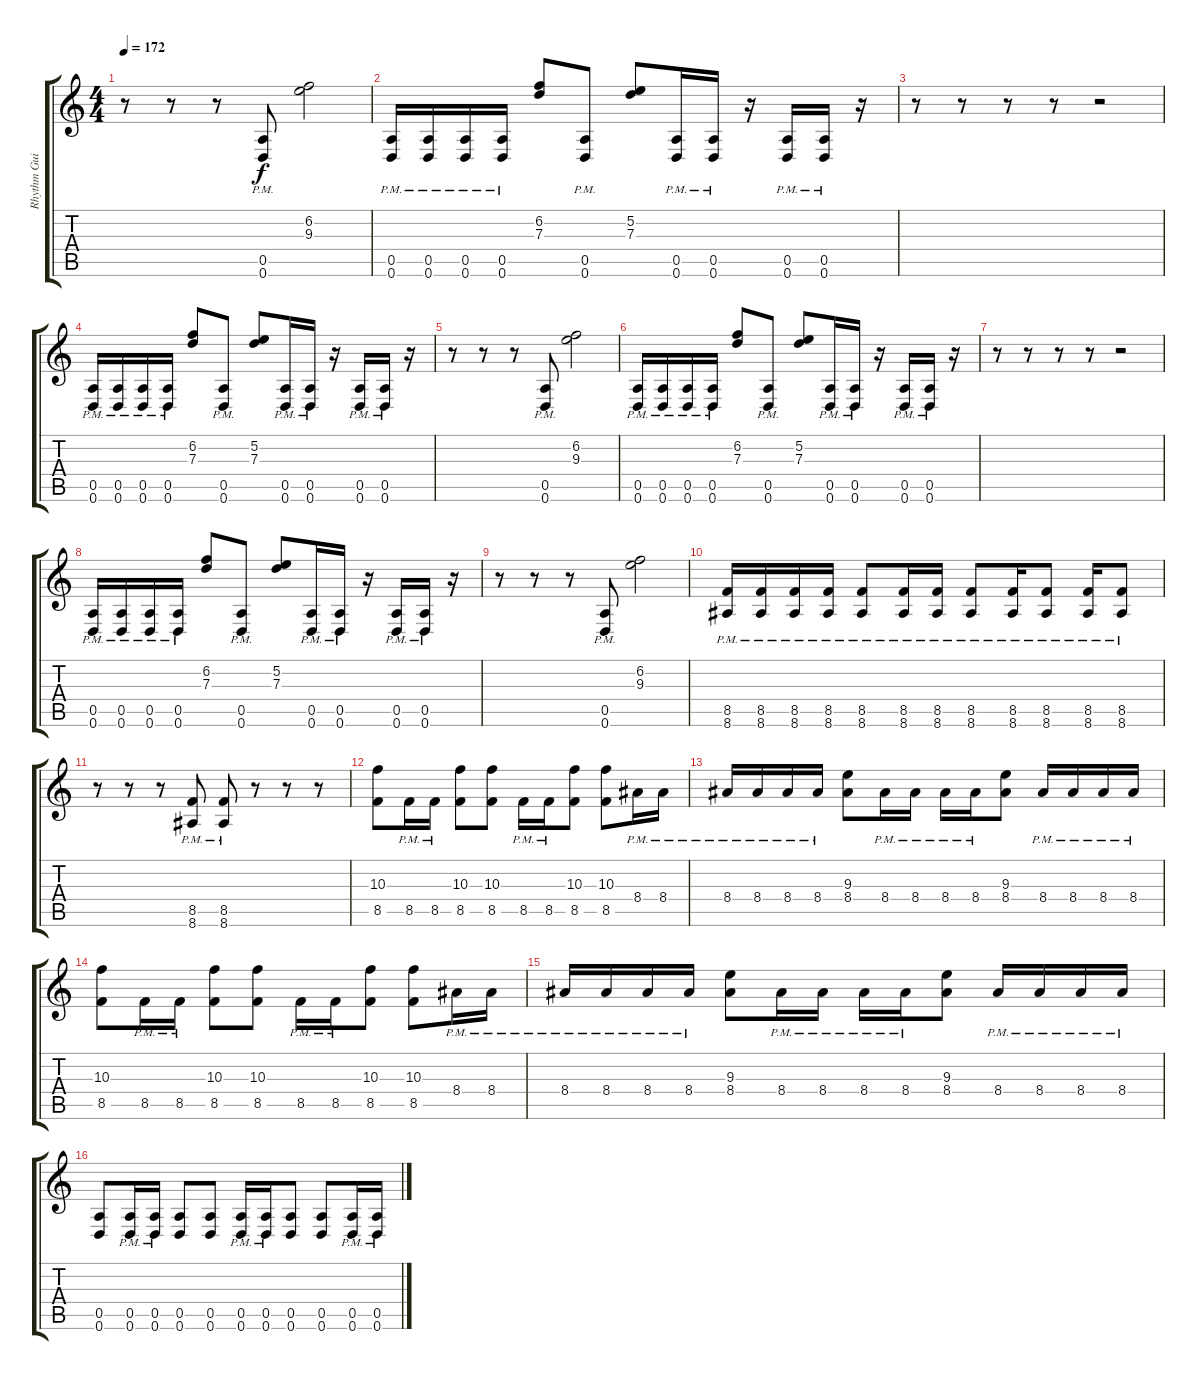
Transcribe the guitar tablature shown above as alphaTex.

\track ("Rhythm Guitar 1" "Rhythm Gui") {instrument distortionguitar}
\staff {score tabs}
\tuning (E4 B3 G3 D3 A2 D2) {hide}
\ts (4 4)
\tempo 172
\clef g2
\ks c
r.8{dy f} r.8 r.8 (0.5{pm} 0.6{pm}).8 (6.2 9.3).2 |
(0.5{pm} 0.6{pm}).16 (0.5{pm} 0.6{pm}).16 (0.5{pm} 0.6{pm}).16 (0.5{pm} 0.6{pm}).16 (6.2 7.3).8 (0.5{pm} 0.6{pm}).8 (5.2 7.3).8 (0.5{pm} 0.6{pm}).16 (0.5{pm} 0.6{pm}).16 r.16 (0.5{pm} 0.6{pm}).16 (0.5{pm} 0.6{pm}).16 r.16 |
r.8 r.8 r.8 r.8 r.2 |
(0.5{pm} 0.6{pm}).16 (0.5{pm} 0.6{pm}).16 (0.5{pm} 0.6{pm}).16 (0.5{pm} 0.6{pm}).16 (6.2 7.3).8 (0.5{pm} 0.6{pm}).8 (5.2 7.3).8 (0.5{pm} 0.6{pm}).16 (0.5{pm} 0.6{pm}).16 r.16 (0.5{pm} 0.6{pm}).16 (0.5{pm} 0.6{pm}).16 r.16 |
r.8 r.8 r.8 (0.5{pm} 0.6{pm}).8 (6.2 9.3).2 |
(0.5{pm} 0.6{pm}).16 (0.5{pm} 0.6{pm}).16 (0.5{pm} 0.6{pm}).16 (0.5{pm} 0.6{pm}).16 (6.2 7.3).8 (0.5{pm} 0.6{pm}).8 (5.2 7.3).8 (0.5{pm} 0.6{pm}).16 (0.5{pm} 0.6{pm}).16 r.16 (0.5{pm} 0.6{pm}).16 (0.5{pm} 0.6{pm}).16 r.16 |
r.8 r.8 r.8 r.8 r.2 |
(0.5{pm} 0.6{pm}).16 (0.5{pm} 0.6{pm}).16 (0.5{pm} 0.6{pm}).16 (0.5{pm} 0.6{pm}).16 (6.2 7.3).8 (0.5{pm} 0.6{pm}).8 (5.2 7.3).8 (0.5{pm} 0.6{pm}).16 (0.5{pm} 0.6{pm}).16 r.16 (0.5{pm} 0.6{pm}).16 (0.5{pm} 0.6{pm}).16 r.16 |
r.8 r.8 r.8 (0.5{pm} 0.6{pm}).8 (6.2 9.3).2 |
(8.5{pm} 8.6{pm}).16 (8.5{pm} 8.6{pm}).16 (8.5{pm} 8.6{pm}).16 (8.5{pm} 8.6{pm}).16 (8.5{pm} 8.6{pm}).8 (8.5{pm} 8.6{pm}).16 (8.5{pm} 8.6{pm}).16 (8.5{pm} 8.6{pm}).8 (8.5{pm} 8.6{pm}).16 (8.5{pm} 8.6{pm}).8 (8.5{pm} 8.6{pm}).16 (8.5{pm} 8.6{pm}).8 |
r.8 r.8 r.8 (8.5{pm} 8.6{pm}).8 (8.5{pm} 8.6{pm}).8 r.8 r.8 r.8 |
(10.3 8.5).8 8.5{pm}.16 8.5{pm}.16 (10.3 8.5).8 (10.3 8.5).8 8.5{pm}.16 8.5{pm}.16 (10.3 8.5).8 (10.3 8.5).8 8.4{pm}.16 8.4{pm}.16 |
8.4{pm}.16 8.4{pm}.16 8.4{pm}.16 8.4{pm}.16 (9.3 8.4).8 8.4{pm}.16 8.4{pm}.16 8.4{pm}.16 8.4{pm}.16 (9.3 8.4).8 8.4{pm}.16 8.4{pm}.16 8.4{pm}.16 8.4{pm}.16 |
(10.3 8.5).8 8.5{pm}.16 8.5{pm}.16 (10.3 8.5).8 (10.3 8.5).8 8.5{pm}.16 8.5{pm}.16 (10.3 8.5).8 (10.3 8.5).8 8.4{pm}.16 8.4{pm}.16 |
8.4{pm}.16 8.4{pm}.16 8.4{pm}.16 8.4{pm}.16 (9.3 8.4).8 8.4{pm}.16 8.4{pm}.16 8.4{pm}.16 8.4{pm}.16 (9.3 8.4).8 8.4{pm}.16 8.4{pm}.16 8.4{pm}.16 8.4{pm}.16 |
(0.5 0.6).8 (0.5{pm} 0.6{pm}).16 (0.5{pm} 0.6{pm}).16 (0.5 0.6).8 (0.5 0.6).8 (0.5{pm} 0.6{pm}).16 (0.5{pm} 0.6{pm}).16 (0.5 0.6).8 (0.5 0.6).8 (0.5{pm} 0.6{pm}).16 (0.5{pm} 0.6{pm}).16
